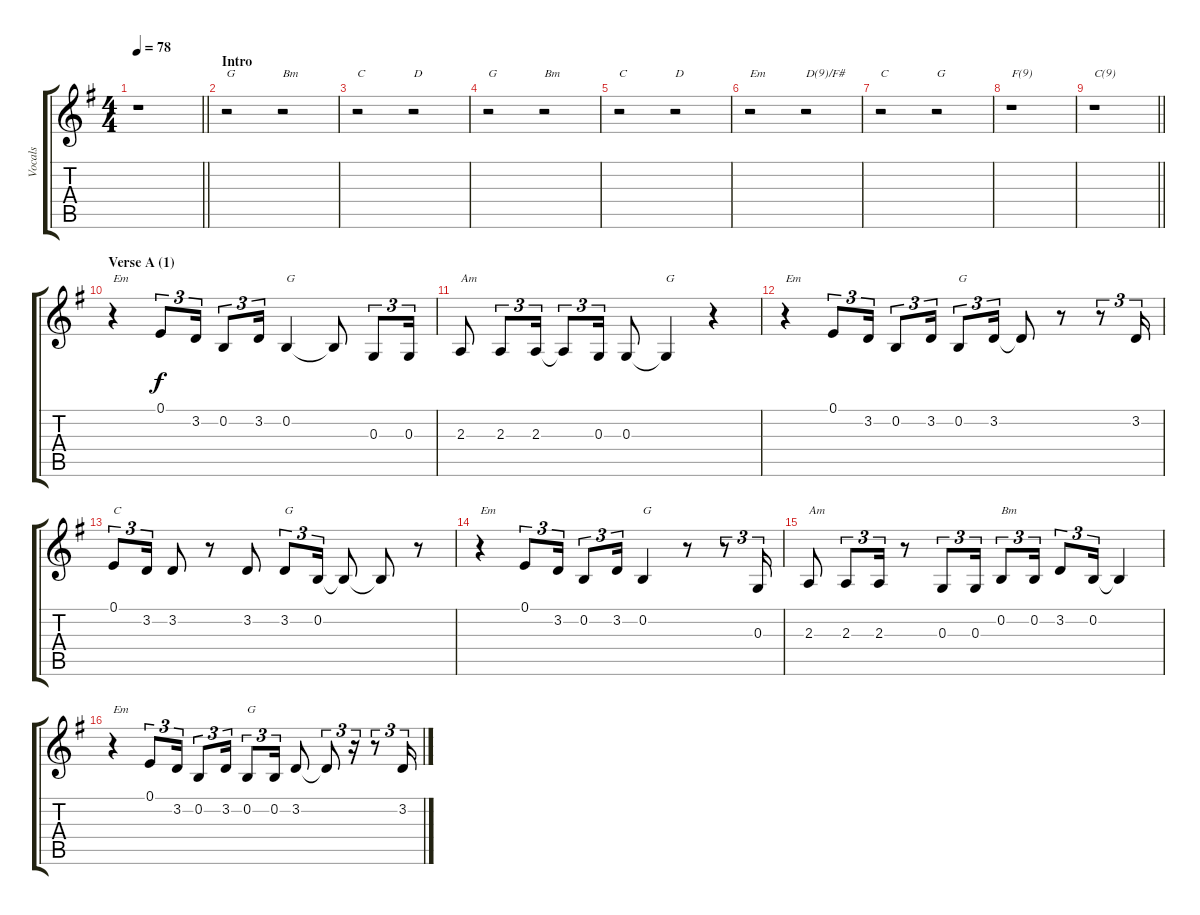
\track ("Vocals" "Vocals") {instrument sopranosax}
\staff {score tabs}
\tuning (E4 B3 G3 D3 A2 E2) {hide}
\ts (4 4)
\tempo 78
\clef g2
\barLineRight lightlight
\ks g
r.1{dy f instrument sopranosax} |
\section ("" "Intro")
r.2{txt "G"} r.2{txt "Bm"} |
r.2{txt "C"} r.2{txt "D"} |
r.2{txt "G"} r.2{txt "Bm"} |
r.2{txt "C"} r.2{txt "D"} |
r.2{txt "Em"} r.2{txt "D(9)/F#"} |
r.2{txt "C"} r.2{txt "G"} |
r.1{txt "F(9)"} |
\barLineRight lightlight
r.1{txt "C(9)"} |
\section ("" "Verse A (1)")
r.4{txt "Em"} 0.1.8{tu (3 2)} 3.2.16{tu (3 2)} 0.2.8{tu (3 2)} 3.2.16{tu (3 2)} 0.2.4{txt "G"} 0.2{t}.8 0.3.8{tu (3 2)} 0.3.16{tu (3 2)} |
2.3.8{txt "Am"} 2.3.8{tu (3 2)} 2.3.16{tu (3 2)} 2.3{t}.8{tu (3 2)} 0.3.16{tu (3 2)} 0.3.8 0.3{t}.4{txt "G"} r.4 |
r.4{txt "Em"} 0.1.8{tu (3 2)} 3.2.16{tu (3 2)} 0.2.8{tu (3 2)} 3.2.16{tu (3 2)} 0.2.8{tu (3 2) txt "G"} 3.2.16{tu (3 2)} 3.2{t}.8 r.8 r.8{tu (3 2)} 3.2.16{tu (3 2)} |
0.1.8{tu (3 2) txt "C"} 3.2.16{tu (3 2)} 3.2.8 r.8 3.2.8 3.2.8{tu (3 2) txt "G"} 0.2.16{tu (3 2)} 0.2{t}.8 0.2{t}.8 r.8 |
r.4{txt "Em"} 0.1.8{tu (3 2)} 3.2.16{tu (3 2)} 0.2.8{tu (3 2)} 3.2.16{tu (3 2)} 0.2.4{txt "G"} r.8 r.8{tu (3 2)} 0.3.16{tu (3 2)} |
2.3.8{txt "Am"} 2.3.8{tu (3 2)} 2.3.16{tu (3 2)} r.8 0.3.8{tu (3 2)} 0.3.16{tu (3 2)} 0.2.8{tu (3 2) txt "Bm"} 0.2.16{tu (3 2)} 3.2.8{tu (3 2)} 0.2.16{tu (3 2)} 0.2{t}.4 |
r.4{txt "Em"} 0.1.8{tu (3 2)} 3.2.16{tu (3 2)} 0.2.8{tu (3 2)} 3.2.16{tu (3 2)} 0.2.8{tu (3 2) txt "G"} 0.2.16{tu (3 2)} 3.2.8 3.2{t}.8{tu (3 2)} r.16{tu (3 2)} r.8{tu (3 2)} 3.2.16{tu (3 2)}
